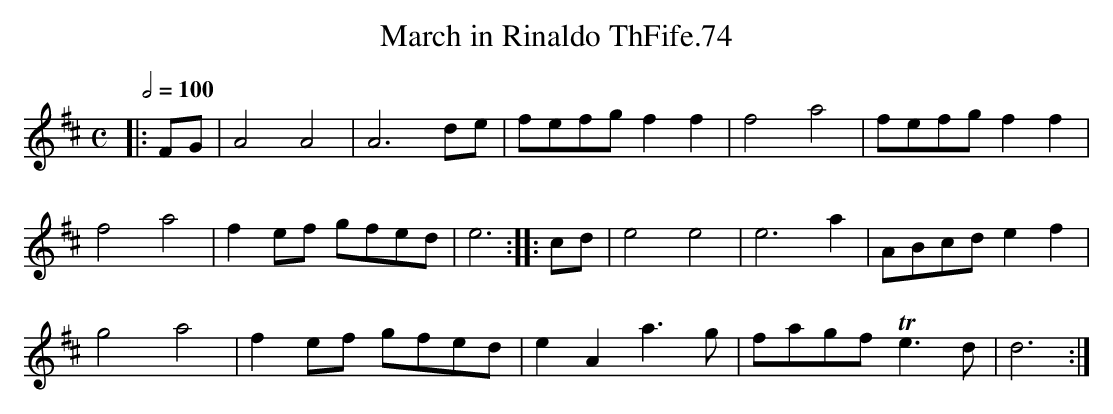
X:1
T:March in Rinaldo ThFife.74
M:C
L:1/8
Q:1/2=100
K:D
|: FG | A4 A4 | A6 de | fefg f2 f2 | f4 a4 | fefg f2 f2 |
f4 a4 | f2 ef gfed | e6 :||: cd | e4 e4 | e6 a2 | ABcd e2 f2 |
g4 a4 | f2 ef gfed | e2 A2 a3 g | fagf !trill!e3 d | d6 :|
